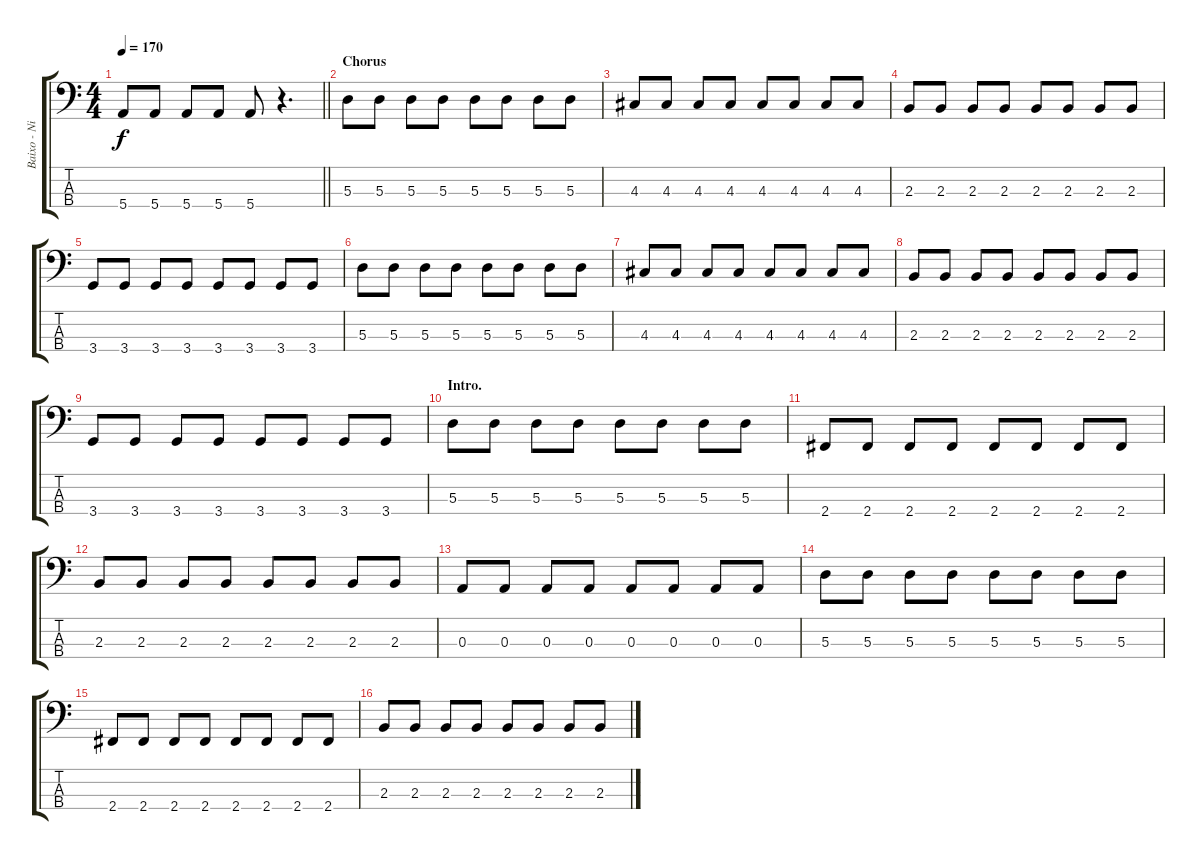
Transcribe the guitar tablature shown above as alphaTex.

\track ("Baixo - Nikola" "Baixo - Ni") {instrument electricbasspick}
\staff {score tabs}
\tuning (G2 D2 A1 E1) {hide}
\ts (4 4)
\tempo 170
\clef f4
\barLineRight lightlight
\ks c
5.4.8{dy f} 5.4.8 5.4.8 5.4.8 5.4.8 r.4{d} |
\section ("" "Chorus")
5.3.8 5.3.8 5.3.8 5.3.8 5.3.8 5.3.8 5.3.8 5.3.8 |
4.3.8 4.3.8 4.3.8 4.3.8 4.3.8 4.3.8 4.3.8 4.3.8 |
2.3.8 2.3.8 2.3.8 2.3.8 2.3.8 2.3.8 2.3.8 2.3.8 |
3.4.8 3.4.8 3.4.8 3.4.8 3.4.8 3.4.8 3.4.8 3.4.8 |
5.3.8 5.3.8 5.3.8 5.3.8 5.3.8 5.3.8 5.3.8 5.3.8 |
4.3.8 4.3.8 4.3.8 4.3.8 4.3.8 4.3.8 4.3.8 4.3.8 |
2.3.8 2.3.8 2.3.8 2.3.8 2.3.8 2.3.8 2.3.8 2.3.8 |
3.4.8 3.4.8 3.4.8 3.4.8 3.4.8 3.4.8 3.4.8 3.4.8 |
\section ("" "Intro.")
5.3.8 5.3.8 5.3.8 5.3.8 5.3.8 5.3.8 5.3.8 5.3.8 |
2.4.8 2.4.8 2.4.8 2.4.8 2.4.8 2.4.8 2.4.8 2.4.8 |
2.3.8 2.3.8 2.3.8 2.3.8 2.3.8 2.3.8 2.3.8 2.3.8 |
0.3.8 0.3.8 0.3.8 0.3.8 0.3.8 0.3.8 0.3.8 0.3.8 |
5.3.8 5.3.8 5.3.8 5.3.8 5.3.8 5.3.8 5.3.8 5.3.8 |
2.4.8 2.4.8 2.4.8 2.4.8 2.4.8 2.4.8 2.4.8 2.4.8 |
2.3.8 2.3.8 2.3.8 2.3.8 2.3.8 2.3.8 2.3.8 2.3.8
